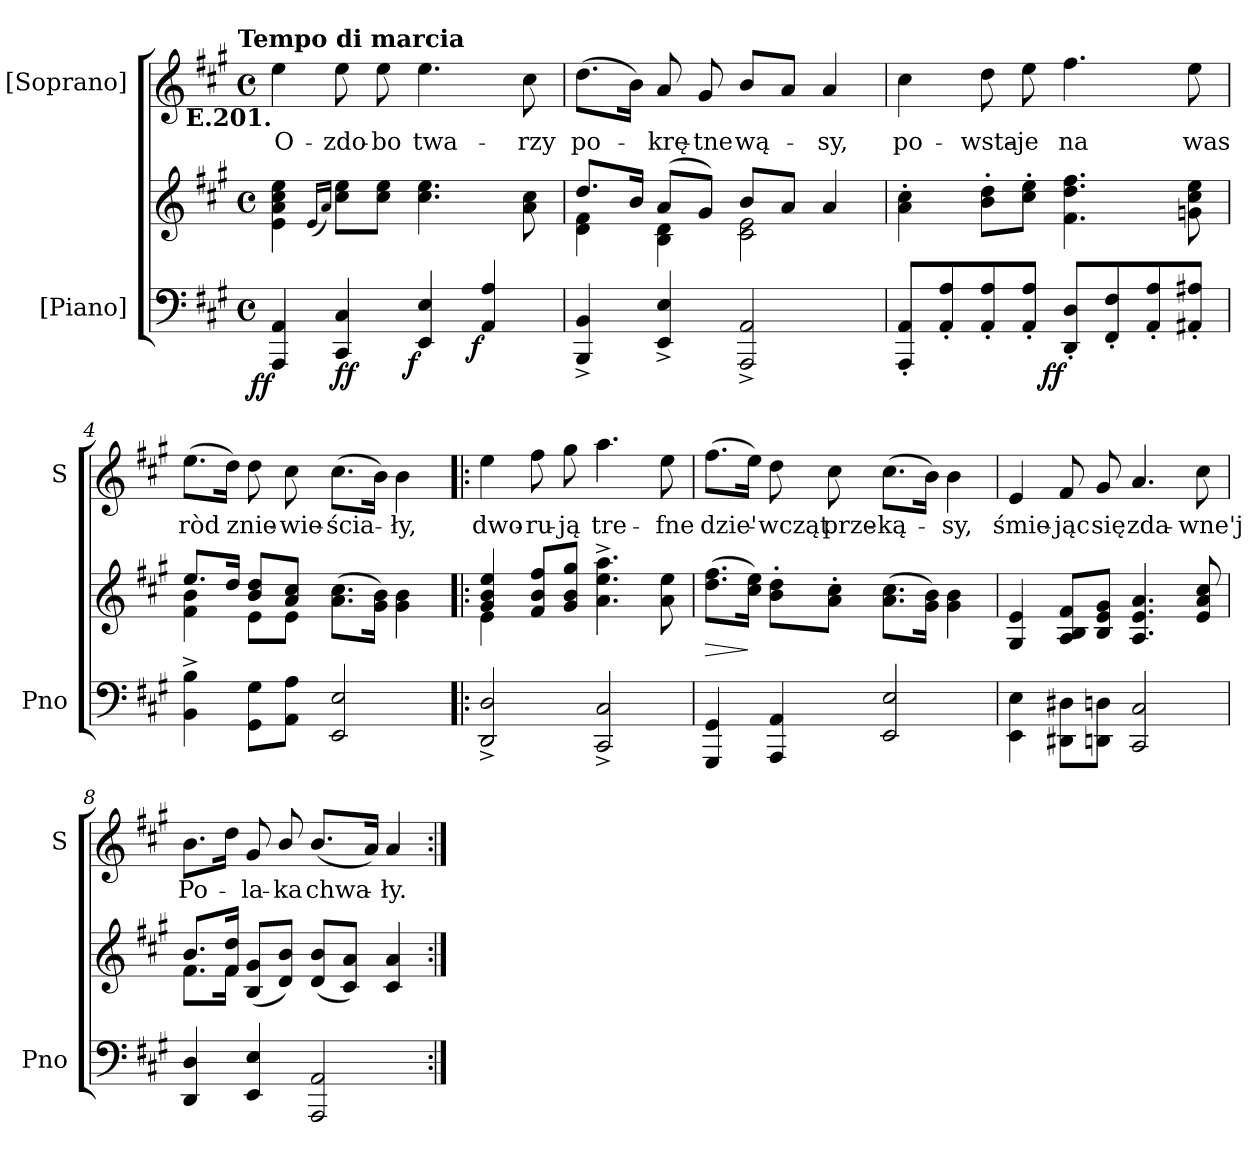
**kern	**kern	**dynam	**kern	**text
*part2	*part2	*part2	*part1	*part1
*staff3	*staff2	*staff2/3	*staff1	*staff1
*I"[Piano]	*	*	*I"[Soprano]	*
*I'Pno	*	*	*I'S	*
*clefF4	*clefG2	*	*clefG2	*
*k[f#c#g#]	*k[f#c#g#]	*	*k[f#c#g#]	*
*A:	*A:	*	*A:	*
!!LO:TX:omd:t=Tempo di marcia
*M4/4	*M4/4	*	*M4/4	*
*met(c)	*met(c)	*	*met(c)	*
=1	=1	=1	=1	=1
!	!	!	!LO:TX:b:B:rj:t=E.201.	!
!	!	!LO:DY:b=2:rj	!	!
!	!	!LO:DY:n=1:rj	!	!
4AAA/ 4AA/	4e\ 4a\ 4cc#\ 4ee\	f f	4ee\	O-
.	(<16qe/LL	.	.	.
.	16qa/JJ)	.	.	.
!	!	!LO:DY:n=2:b=2	!	!
4CC#/ 4C#/	8cc#\ 8ee\L	f f	8ee\	-zdo-
.	8cc#\ 8ee\J	.	8ee\	-bo
!	!	!LO:DY:n=4:b=2:rj	!	!
4EE/ 4E/	4.cc#\ 4.ee\	f	4.ee\	twa-
!	!	!LO:DY:n=5:b=2:rj	!	!
4AA/ 4A/	.	f	.	.
.	8a\ 8cc#\	.	8cc#\	-rzy
=2	=2	=2	=2	=2
*	*^	*	*	*
4BBB^>/ 4BB^>/	8.dd/L	4d\ 4f#\	.	(>8.dd\L	po-
.	16b/Jk	.	.	16b\Jk)	.
4EE^>/ 4E^>/	(<8a/L	4B\ 4d\	.	8a/	-krę-
.	8g#/J)	.	.	8g#/	-tne
2AAA^>/ 2AA^>/	8b/L	2c#\ 2e\	.	8b/L	wą-
.	8a/J	.	.	8a/J	.
.	4a/	.	.	4a/	-sy,
*	*v	*v	*	*	*
=3	=3	=3	=3	=3
8AAA'</ 8AA'</L	4a'>\ 4cc#'>\	.	4cc#\	po-
8AA'</ 8A'</	.	.	.	.
8AA'</ 8A'</	8b'>\ 8dd'>\L	.	8dd\	-wsta-
8AA'</ 8A'</J	8cc#'>\ 8ee'>\J	.	8ee\	-je
!	!	!LO:DY:b=2:rj	!	!
!	!	!LO:DY:n=1:rj	!	!
8DD'</ 8D'</L	4.f#\ 4.dd\ 4.ff#\	f f	4.ff#\	na
8FF#'</ 8F#'</	.	.	.	.
8AA'</ 8A'</	.	.	.	.
8AA#X'</ 8A#X'</J	8gn\ 8cc#\ 8ee\	.	8ee\	was
=4	=4	=4	=4	=4
*	*^	*	*	*
4BB^<\ 4B^<\	8.ee/L	4f#\ 4b\	.	(>8.ee\L	ròd
.	16dd/Jk	.	.	16dd\Jk)	.
8GG#\ 8G#\L	8b/ 8dd/L	8e\L	.	8dd\	-znie-
8AA\ 8A\J	8a/ 8cc#/J	8e\J	.	8cc#\	-wie-
2EE/ 2E/	(>8.a\ 8.cc#\L	2ryy	.	(>8.cc#\L	ścia-
.	16g#\ 16b\Jk)	.	.	16b\Jk)	.
.	4g#\ 4b\	.	.	4b\	-ły,
=5!|:	=5!|:	=5!|:	=5!|:	=5!|:	=5!|:
2DD^>/ 2D^>/	4g#/ 4b/ 4ee/	4e\	.	4ee\	dwo-
.	8f#/ 8b/ 8ff#/L	4ryy	.	8ff#\	-ru-
.	8g#/ 8b/ 8gg#/J	.	.	8gg#\	-ją
2CC#^>/ 2C#^>/	4.a^<\ 4.ee^<\ 4.aa^<\	2ryy	.	4.aa\	tre-
.	8a\ 8ee\	.	.	8ee\	-fne
*	*v	*v	*	*	*
=6	=6	=6	=6	=6
4GGG#/ 4GG#/	(>8.dd\ 8.ff#\L	>	(>8.ff#\L	dzie'-
.	16cc#\ 16ee\Jk)	]	16ee\Jk)	.
4AAA/ 4AA/	8b'>\ 8dd'>\L	.	8dd\	-wcząt
.	8a'>\ 8cc#'>\J	.	8cc#\	prze-
2EE/ 2E/	(>8.a\ 8.cc#\L	.	(>8.cc#\L	-ką-
.	16g#\ 16b\Jk)	.	16b\Jk)	.
.	4g#\ 4b\	.	4b\	-sy,
=7	=7	=7	=7	=7
4EE\ 4E\	4G#/ 4e/	.	4e/	śmie-
8DD#X\ 8D#X\L	8A/ 8B/ 8f#/L	.	8f#/	-jąc
8DDn\ 8Dn\J	8B/ 8e/ 8g#/J	.	8g#/	się
2CC#/ 2C#/	4.A/ 4.e/ 4.a/	.	4.a/	zda-
.	8e/ 8a/ 8cc#/	.	8cc#\	-wne'j
=8	=8	=8	=8	=8
*	*^	*	*	*
4DD/ 4D/	8.b/L	8.f#\L	.	8.b\L	Po-
.	16f#/ 16dd/Jk	16f#\Jk	.	16dd\Jk	.
4EE/ 4E/	(<8B/ 8g#/L	4ryy	.	8g#/	-la-
.	8d/ 8b/J)	.	.	8b/	-ka
2AAA/ 2AA/	(<8d/ 8b/L	2ryy	.	(<8.b/L	chwa-
.	8c#/ 8a/J)	.	.	.	.
.	.	.	.	16a/Jk)	.
.	4c#/ 4a/	.	.	4a/	-ły.
*	*v	*v	*	*	*
=:|!	=:|!	=:|!	=:|!	=:|!
*-	*-	*-	*-	*-
